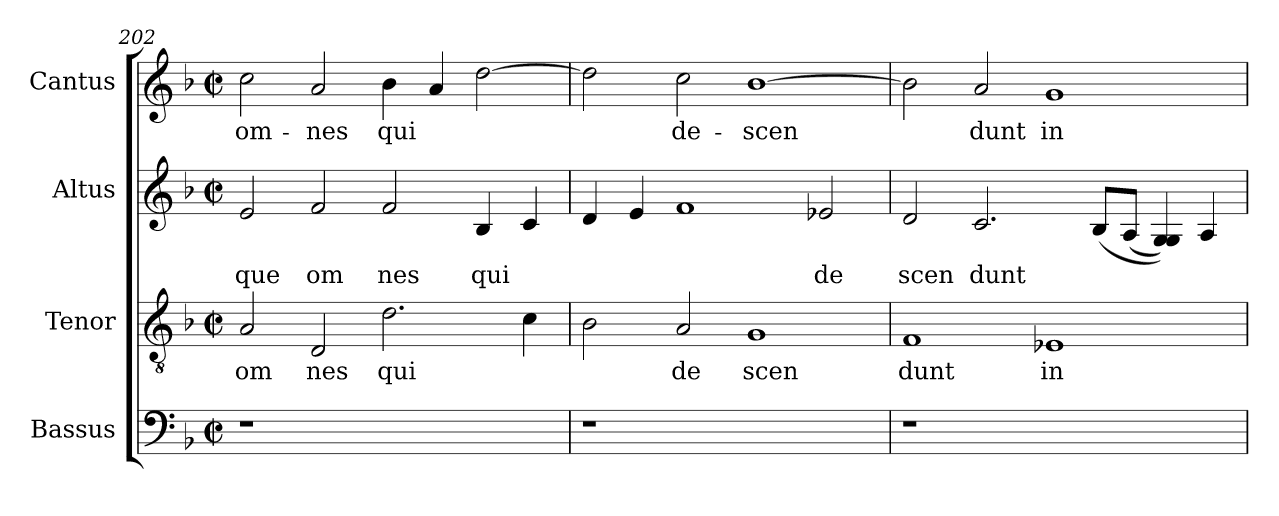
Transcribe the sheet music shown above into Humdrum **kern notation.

**kern	**kern	**text	**kern	**text	**kern	**text
*part4	*part3	*part3	*part2	*part2	*part1	*part1
*staff4	*staff3	*staff3	*staff2	*staff2	*staff1	*staff1
*I"Bassus	*I"Tenor	*	*I"Altus	*	*I"Cantus	*
*I'Bassus	*I'Tenor	*	*I'Altus	*	*I'Cantus	*
!!LO:LB:g=z
*clefF4	*clefGv2	*	*clefG2	*	*clefG2	*
*k[b-]	*k[b-]	*	*k[b-]	*	*k[b-]	*
*F:	*F:	*	*F:	*	*F:	*
*M2/2	*M2/2	*	*M2/2	*	*M2/2	*
*met(c|)	*met(c|)	*	*met(c|)	*	*met(c|)	*
=202	=202	=202	=202	=202	=202	=202
!	!	!LO:LY:b:cj	!	!LO:LY:b:cj	!	!LO:LY:b:cj
1r	2A/	om	2e/	que	2cc\	om-
!	!	!LO:LY:b:cj	!	!LO:LY:b:cj	!	!LO:LY:b:cj
.	2D/	nes	2f/	om	2a/	-nes
!	!	!LO:LY:b:cj	!	!LO:LY:b:cj	!	!LO:LY:b:cj
1ryy	2.d\	qui	2f/	nes	4b-\	qui
!	!	!	!	!	!	!LO:LY:b:cj
.	.	.	.	.	4a/	.
!	!	!	!	!LO:LY:b:cj	!	!LO:LY:b:cj
.	.	.	4B-/	qui	[>2dd\	.
!	!	!LO:LY:b:cj	!	!LO:LY:b:cj	!	!
.	4c\	.	4c/	.	.	.
=203	=203	=203	=203	=203	=203	=203
!	!	!LO:LY:b:cj	!	!LO:LY:b:cj	!	!LO:LY:b:cj
1r	2B-\	.	4d/	.	2dd\]	.
!	!	!	!	!LO:LY:b:cj	!	!
.	.	.	4e/	.	.	.
!	!	!LO:LY:b:cj	!	!LO:LY:b:cj	!	!LO:LY:b:cj
.	2A/	de	1f	.	2cc\	de-
!	!	!LO:LY:b:cj	!	!	!	!LO:LY:b:cj
1ryy	1G	scen	.	.	[>1b-	-scen-
!	!	!	!	!LO:LY:b:cj	!	!
.	.	.	2e-X/	de	.	.
=204	=204	=204	=204	=204	=204	=204
!	!	!LO:LY:b:cj	!	!LO:LY:b:cj	!	!LO:LY:b:cj
1r	1F	dunt	2d/	scen	2b-\]	--
!	!	!	!	!LO:LY:b:cj	!	!LO:LY:b:cj
.	.	.	2.c/	dunt	2a/	-dunt
!	!	!LO:LY:b:cj	!	!	!	!LO:LY:b:cj
1ryy	1E-X	in	.	.	1g	in
!	!	!	!	!LO:LY:b:cj	!	!
.	.	.	(>8B-/L	.	.	.
!	!	!	!	!LO:LY:b:cj	!	!
.	.	.	(<8A/J	.	.	.
!	!	!	!	!LO:LY:b:cj	!	!
.	.	.	4G/ 4G/))	.	.	.
!	!	!	!	!LO:LY:b:cj	!	!
.	.	.	4A/	.	.	.
=	=	=	=	=	=	=
*-	*-	*-	*-	*-	*-	*-
